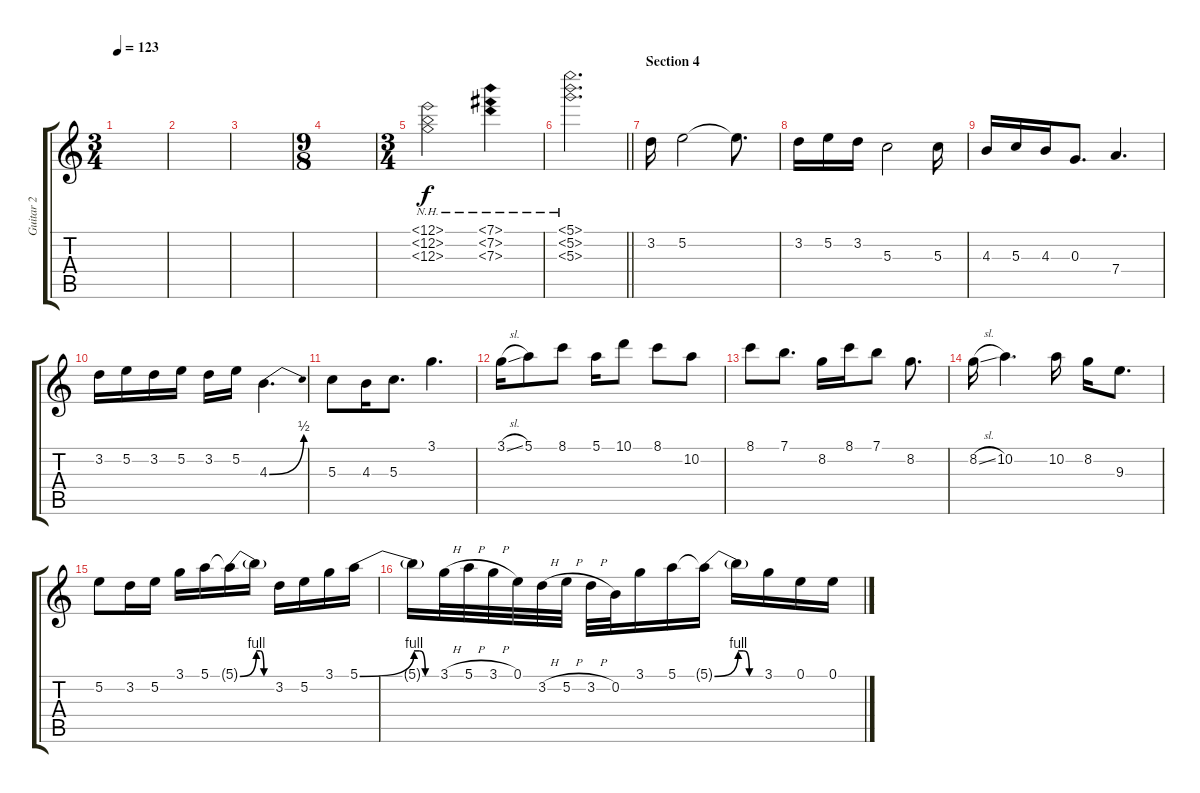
\track ("Guitar 2" "Guitar 2") {instrument distortionguitar}
\staff {score tabs}
\tuning (E4 B3 G3 D3 A2 E2) {hide}
\ts (3 4)
\tempo 123
\clef g2
\ks c
|
|
|
\ts (9 8)
|
\ts (3 4)
(12.1{nh} 12.2{nh} 12.3{nh}).2{volume 11} (7.1{nh} 7.2{nh} 7.3{nh}).4 |
\barLineRight lightlight
(5.1{nh} 5.2{nh} 5.3{nh}).2{d} |
\section ("" "Section 4")
3.2.16{volume 14} 5.2.2 5.2{t}.8{d} |
3.2.16 5.2.16 3.2.16 5.3.2 5.3.16 |
4.3.16 5.3.16 4.3.16 0.3.8{d} 7.4.4{d} |
3.2.16 5.2.16 3.2.16 5.2.16 3.2.16 5.2.16 4.3{be (bend 0 0 60 2)}.4{d} |
5.3.8 4.3.16 5.3.8{d} 3.1.4{d} |
3.1{sl}.16 5.1.8 8.1.8 5.1.16 10.1.8 8.1.8 10.2.8 |
8.1.8 7.1.8{d} 8.2.16 8.1.16 7.1.8 8.2.8{d} |
8.2{sl}.16 10.2.4{d} 10.2.16 8.2.16 9.3.8{d} |
5.2.8 3.2.16 5.2.16 3.1.16 5.1.16 5.1{be (bend 0 0 60 4) t}.16 5.1{be (custom 0 4 15 4 30 0 60 0) t}.16 3.2.16 5.2.16 3.1.16 5.1{be (bend 0 0 60 4)}.16 |
5.1{be (custom 0 4 15 4 30 0 60 0) t}.16 3.1{h}.32 5.1{h}.32 3.1{h}.32 0.1.32 3.2{h}.32 5.2{h}.32 3.2{h}.32 0.2.32 3.1.16 5.1.16 5.1{be (bend 0 0 60 4) t}.16 5.1{be (custom 0 4 15 4 30 0 60 0) t}.16 3.1.16 0.1.16 0.1.16
